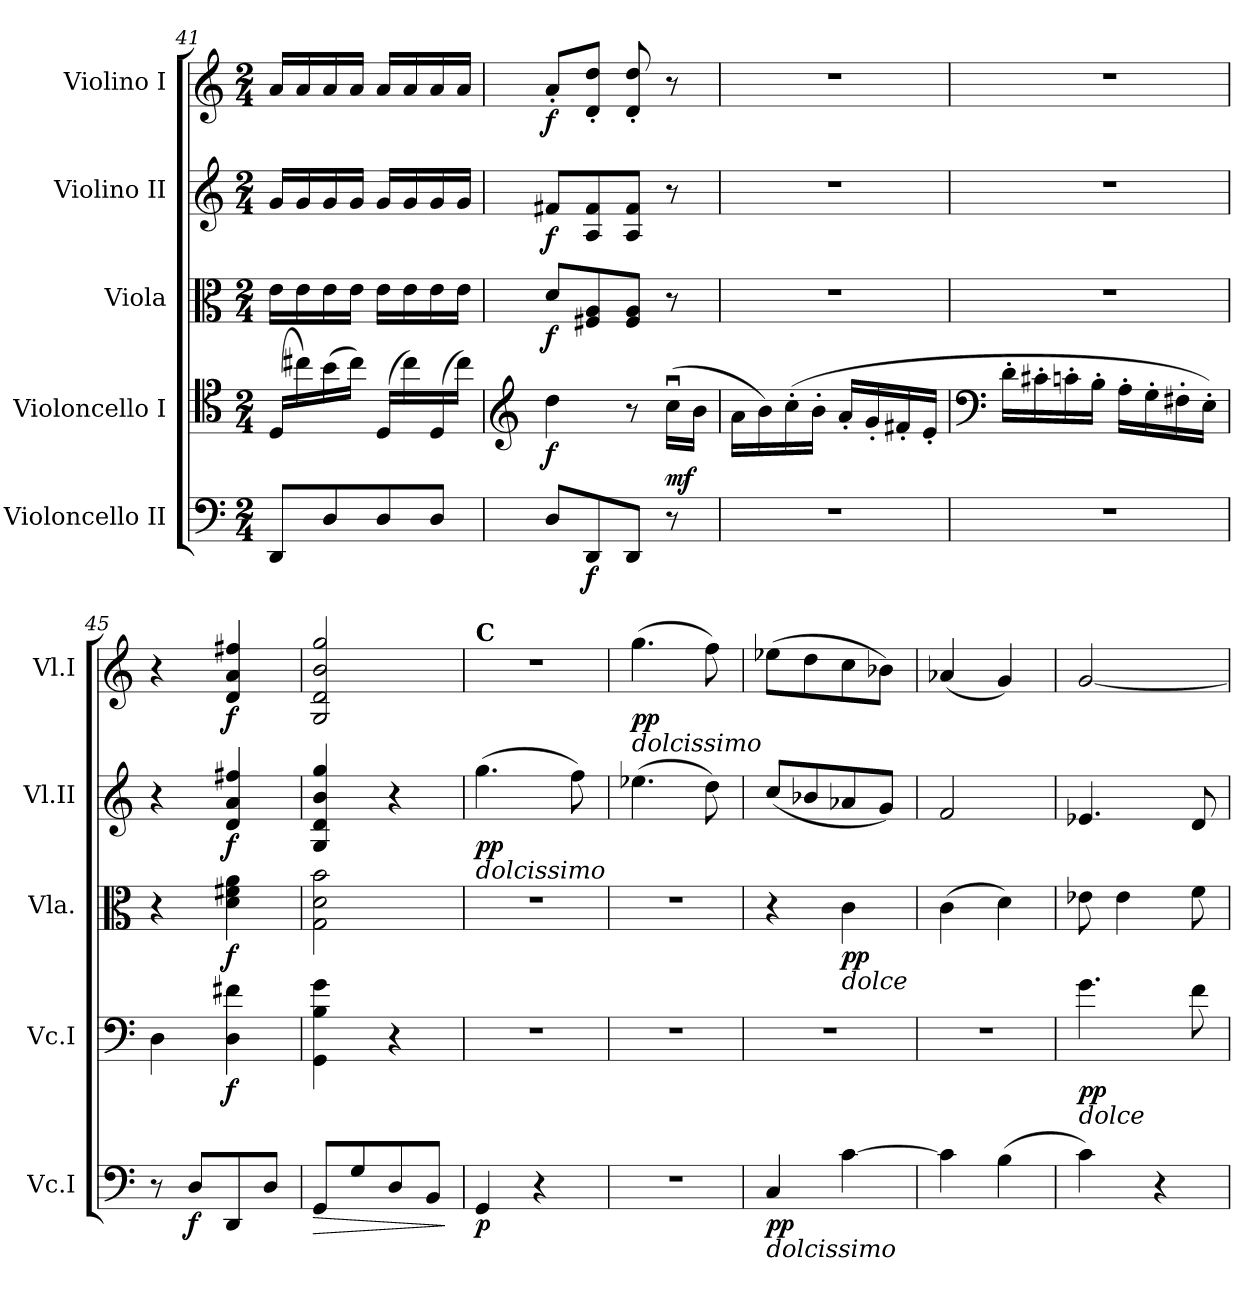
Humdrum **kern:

**kern	**dynam	**kern	**dynam	**kern	**dynam	**kern	**dynam	**kern	**dynam
*part5	*part5	*part4	*part4	*part3	*part3	*part2	*part2	*part1	*part1
*staff5	*staff5	*staff4	*staff4	*staff3	*staff3	*staff2	*staff2	*staff1	*staff1
*I"Violoncello II	*	*I"Violoncello I	*	*I"Viola	*	*I"Violino II	*	*I"Violino I	*
*I'Vc.I	*	*I'Vc.I	*	*I'Vla.	*	*I'Vl.II	*	*I'Vl.I	*
*clefF4	*	*clefC4	*	*clefC3	*	*clefG2	*	*clefG2	*
*k[]	*	*k[]	*	*k[]	*	*k[]	*	*k[]	*
*M2/4	*	*M2/4	*	*M2/4	*	*M2/4	*	*M2/4	*
=41	=41	=41	=41	=41	=41	=41	=41	=41	=41
8DD/L	.	(>16D/LL	.	16e\LL	.	16g/LL	.	16a/LL	.
.	.	16cc#X\)	.	16e\	.	16g/	.	16a/	.
8D/	.	(>16b\	.	16e\	.	16g/	.	16a/	.
.	.	16cc#\JJ)	.	16e\JJ	.	16g/JJ	.	16a/JJ	.
8D/	.	(>16D/LL	.	16e\LL	.	16g/LL	.	16a/LL	.
.	.	16cc#\)	.	16e\	.	16g/	.	16a/	.
8D/J	.	(>16D/	.	16e\	.	16g/	.	16a/	.
.	.	16cc#\JJ)	.	16e\JJ	.	16g/JJ	.	16a/JJ	.
=42	=42	=42	=42	=42	=42	=42	=42	=42	=42
*	*	*clefG2	*	*	*	*	*	*	*
!	!	!	!LO:DY:b	!	!LO:DY:b	!	!LO:DY:b	!	!LO:DY:b
8D/L	.	4dd\	f	8d/L	f	8f#X/L	f	8a'/L	f
!	!LO:DY:b	!	!	!	!	!	!	!	!
8DD/	f	.	.	8F#X/ 8A/	.	8A/ 8f#/	.	8d/' 8dd/'J	.
8DD/J	.	8r	.	8F#/ 8A/J	.	8A/ 8f#/J	.	8d/' 8dd/'	.
!	!LO:DY:a	!	!	!	!	!	!	!	!
8r	mf	(>16ccu\LL	.	8r	.	8r	.	8r	.
.	.	16b\JJ	.	.	.	.	.	.	.
!!LO:PB:g=z
=43	=43	=43	=43	=43	=43	=43	=43	=43	=43
2r	.	16a\LL	.	2r	.	2r	.	2r	.
.	.	16bZ\)	.	.	.	.	.	.	.
.	.	(>16cc'\	.	.	.	.	.	.	.
.	.	16b'\JJ	.	.	.	.	.	.	.
.	.	16a'/LL	.	.	.	.	.	.	.
.	.	16g'/	.	.	.	.	.	.	.
.	.	16f#X'/	.	.	.	.	.	.	.
.	.	16e'/JJ	.	.	.	.	.	.	.
=44	=44	=44	=44	=44	=44	=44	=44	=44	=44
*	*	*clefF4	*	*	*	*	*	*	*
2r	.	16d'\LL	.	2r	.	2r	.	2r	.
.	.	16c#X'\	.	.	.	.	.	.	.
.	.	16cn'\	.	.	.	.	.	.	.
.	.	16B'\JJ	.	.	.	.	.	.	.
.	.	16A'\LL	.	.	.	.	.	.	.
.	.	16G'\	.	.	.	.	.	.	.
.	.	16F#X'\	.	.	.	.	.	.	.
.	.	16E'\JJ)	.	.	.	.	.	.	.
=45	=45	=45	=45	=45	=45	=45	=45	=45	=45
8r	.	4D\	.	4r	.	4r	.	4r	.
!	!LO:DY:b	!	!	!	!	!	!	!	!
8D/L	f	.	.	.	.	.	.	.	.
!	!	!	!LO:DY:b	!	!LO:DY:b	!	!LO:DY:b	!	!LO:DY:b
8DD/	.	4D\ 4f#X\	f	4d\ 4f#X\ 4a\	f	4d/ 4a/ 4ff#X/	f	4d/ 4a/ 4ff#X/	f
8D/J	.	.	.	.	.	.	.	.	.
=46	=46	=46	=46	=46	=46	=46	=46	=46	=46
!	!LO:HP:b	!	!	!	!	!	!	!	!
8GG/L	>	4GG\ 4B\ 4g\	.	2G\ 2d\ 2b\	.	4G/ 4d/ 4b/ 4gg/	.	2G/ 2d/ 2b/ 2gg/	.
8G/	.	.	.	.	.	.	.	.	.
8D/	.	4r	.	.	.	4r	.	.	.
8BB/J	.	.	.	.	.	.	.	.	.
.	]	.	.	.	.	.	.	.	.
=47	=47	=47	=47	=47	=47	=47	=47	=47	=47
!	!	!	!	!	!	!	!	!LO:TX:B:t=C	!
!	!	!	!	!	!	!LO:TX:b:i:t=dolcissimo	!	!	!
!	!LO:DY:b	!	!	!	!	!	!LO:DY:b	!	!
4GG/	p	2r	.	2r	.	(>4.gg\	pp	2r	.
4r	.	.	.	.	.	.	.	.	.
.	.	.	.	.	.	8ff\)	.	.	.
=48	=48	=48	=48	=48	=48	=48	=48	=48	=48
!	!	!	!	!	!	!	!	!LO:TX:b:i:t=dolcissimo	!
!	!	!	!	!	!	!	!	!	!LO:DY:b
2r	.	2r	.	2r	.	(>4.ee-X\	.	(>4.gg\	pp
.	.	.	.	.	.	8dd\)	.	8ff\)	.
=49	=49	=49	=49	=49	=49	=49	=49	=49	=49
!LO:TX:b:i:t=dolcissimo	!	!	!	!	!	!	!	!	!
!	!LO:DY:b	!	!	!	!	!	!	!	!
4C/	pp	2r	.	4r	.	(<8cc/L	.	(>8ee-X\L	.
.	.	.	.	.	.	8b-X/	.	8dd\	.
!	!	!	!	!LO:TX:b:i:t=dolce	!	!	!	!	!
!	!	!	!	!	!LO:DY:b	!	!	!	!
[4c\	.	.	.	4c\	pp	8a-X/	.	8cc\	.
.	.	.	.	.	.	8g/J)	.	8b-X\J)	.
=50	=50	=50	=50	=50	=50	=50	=50	=50	=50
4c\]	.	2r	.	(>4c\	.	2f/	.	(<4a-X/	.
(>4B\	.	.	.	4d\)	.	.	.	4g/)	.
!!LO:LB:g=z
=51	=51	=51	=51	=51	=51	=51	=51	=51	=51
!	!	!LO:TX:b:i:t=dolce	!	!	!	!	!	!	!
!	!	!	!LO:DY:b	!	!	!	!	!	!
4c\)	.	4.g\	pp	8e-X\	.	4.e-X/	.	[2g/	.
.	.	.	.	4e-\	.	.	.	.	.
4r	.	.	.	.	.	.	.	.	.
.	.	8f\	.	8f\	.	8d/	.	.	.
=	=	=	=	=	=	=	=	=	=
*-	*-	*-	*-	*-	*-	*-	*-	*-	*-
